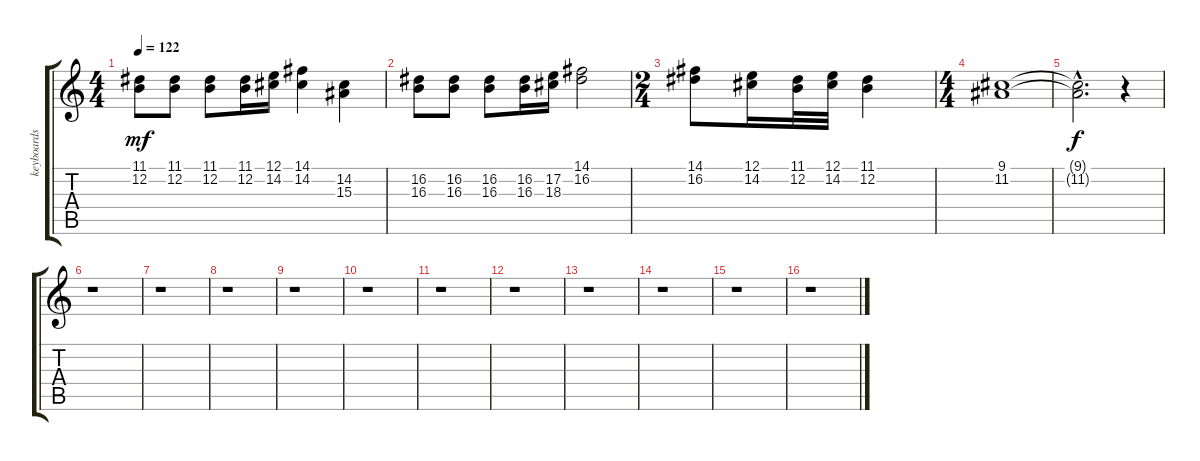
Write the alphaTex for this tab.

\track ("keyboards" "keyboards") {instrument frenchhorn}
\staff {score tabs}
\tuning (E4 B3 G3 D3 A2 E2) {hide}
\ts (4 4)
\tempo 122
\clef g2
\ks c
(11.1 12.2).8{dy mf} (11.1 12.2).8 (11.1 12.2).8 (11.1 12.2).16 (12.1 14.2).16 (14.1 14.2).4 (14.2 15.3).4 |
(16.2 16.3).8 (16.2 16.3).8 (16.2 16.3).8 (16.2 16.3).16 (17.2 18.3).16 (14.1 16.2).2 |
\ts (2 4)
(14.1 16.2).8 (12.1 14.2).16 (11.1 12.2).32 (12.1 14.2).32 (11.1 12.2).4 |
\ts (4 4)
(9.1 11.2).1 |
(9.1{hac t} 11.2{hac t}).2{d dy f} r.4 |
r.1 |
r.1 |
r.1 |
r.1 |
r.1 |
r.1 |
r.1 |
r.1 |
r.1 |
r.1 |
r.1
